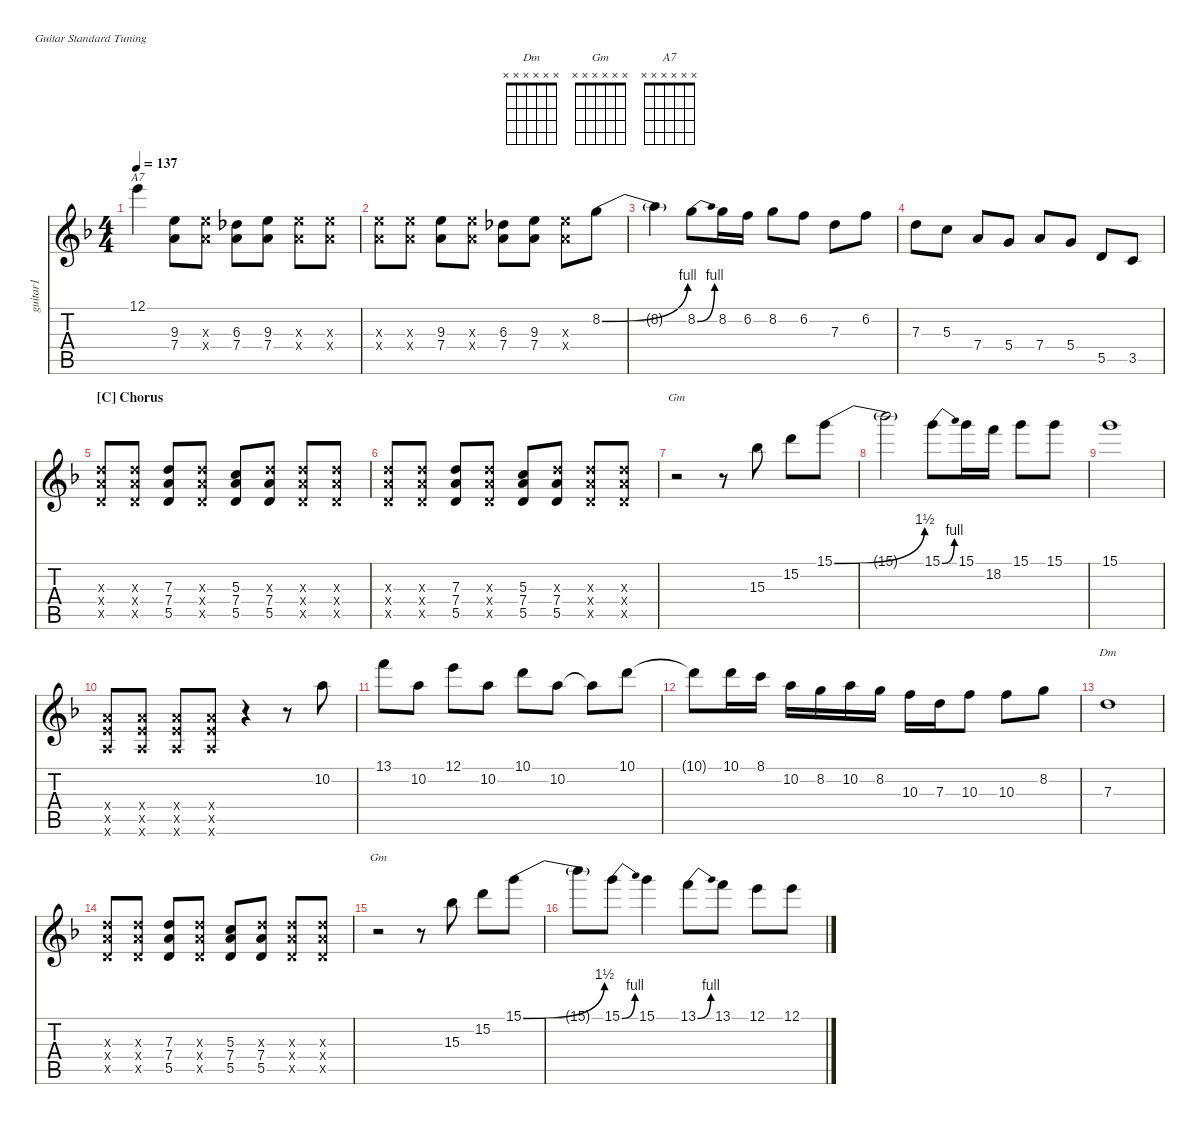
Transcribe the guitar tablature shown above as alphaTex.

\defaultSystemsLayout 4
\hideDynamics
\bracketExtendMode nobrackets
\otherSystemsTrackNameOrientation horizontal
\track ("Guitar1" "guitar1") {defaultSystemsLayout 4 instrument overdrivenguitar}
\staff {score tabs}
\tuning (E4 B3 G3 D3 A2 E2)
\chord ("Dm" x x x x x x)
\chord ("Gm" x x x x x x)
\chord ("A7" x x x x x x)
\ts (4 4)
\tempo 137
\clef g2
\ks f
12.1.4{ch "A7" dy mf} (9.3 7.4).8 (9.3{x} 7.4{x}).8 (6.3 7.4).8 (9.3 7.4).8 (9.3{x} 7.4{x}).8 (9.3{x} 7.4{x}).8 |
(9.3{x} 7.4{x}).8 (9.3{x} 7.4{x}).8 (9.3 7.4).8 (9.3{x} 7.4{x}).8 (6.3 7.4).8 (9.3 7.4).8 (9.3{x} 7.4{x}).8 8.2{be (bend 0 0 15 4)}.8 |
8.2{t}.4 8.2{be (bend 0 0 15 4)}.8 8.2.16 6.2.16 8.2.8 6.2.8 7.3.8 6.2.8 |
7.3.8 5.3.8 7.4.8 5.4.8 7.4.8 5.4.8 5.5.8 3.5.8 |
\section ("C" "Chorus")
(5.5{x} 7.4{x} 7.3{x}).8 (5.5{x} 7.4{x} 7.3{x}).8 (5.5 7.4 7.3).8 (5.5{x} 7.4{x} 7.3{x}).8 (7.4 5.3 5.5).8 (7.4 5.5 7.3{x}).8 (5.5{x} 7.4{x} 7.3{x}).8 (5.5{x} 7.4{x} 7.3{x}).8 |
(5.5{x} 7.4{x} 7.3{x}).8 (5.5{x} 7.4{x} 7.3{x}).8 (5.5 7.4 7.3).8 (5.5{x} 7.4{x} 7.3{x}).8 (7.4 5.3 5.5).8 (7.4 5.5 7.3{x}).8 (5.5{x} 7.4{x} 7.3{x}).8 (5.5{x} 7.4{x} 7.3{x}).8 |
r.2{ch "Gm"} r.8 15.3.8 15.2.8 15.1{be (bend 0 0 15 6)}.8 |
15.1{t}.2 15.1{be (bend 0 0 15 4)}.8 15.1.16 18.2.16 15.1.8 15.1.8 |
15.1.1 |
(5.6{x} 7.5{x} 7.4{x}).8 (5.6{x} 7.5{x} 7.4{x}).8 (5.6{x} 7.5{x} 7.4{x}).8 (5.6{x} 7.5{x} 7.4{x}).8 r.4 r.8 10.2.8 |
13.1.8 10.2.8 12.1.8 10.2.8 10.1.8 10.2.8 10.2{t}.8 10.1.8 |
10.1{t}.8 10.1.16 8.1.16 10.2.16 8.2.16 10.2.16 8.2.16 10.3.16 7.3.16 10.3.8 10.3.8 8.2.8 |
7.3.1{ch "Dm"} |
(5.5{x} 7.4{x} 7.3{x}).8 (5.5{x} 7.4{x} 7.3{x}).8 (5.5 7.4 7.3).8 (5.5{x} 7.4{x} 7.3{x}).8 (7.4 5.3 5.5).8 (7.4 5.5 7.3{x}).8 (5.5{x} 7.4{x} 7.3{x}).8 (5.5{x} 7.4{x} 7.3{x}).8 |
r.2{ch "Gm"} r.8 15.3.8 15.2.8 15.1{be (bend 0 0 14.399999999999999 6)}.8 |
15.1{t}.8 15.1{be (bend 0 0 15 4)}.8 15.1.4 13.1{be (bend 0 0 15 4)}.8 13.1.8 12.1.8 12.1.8
